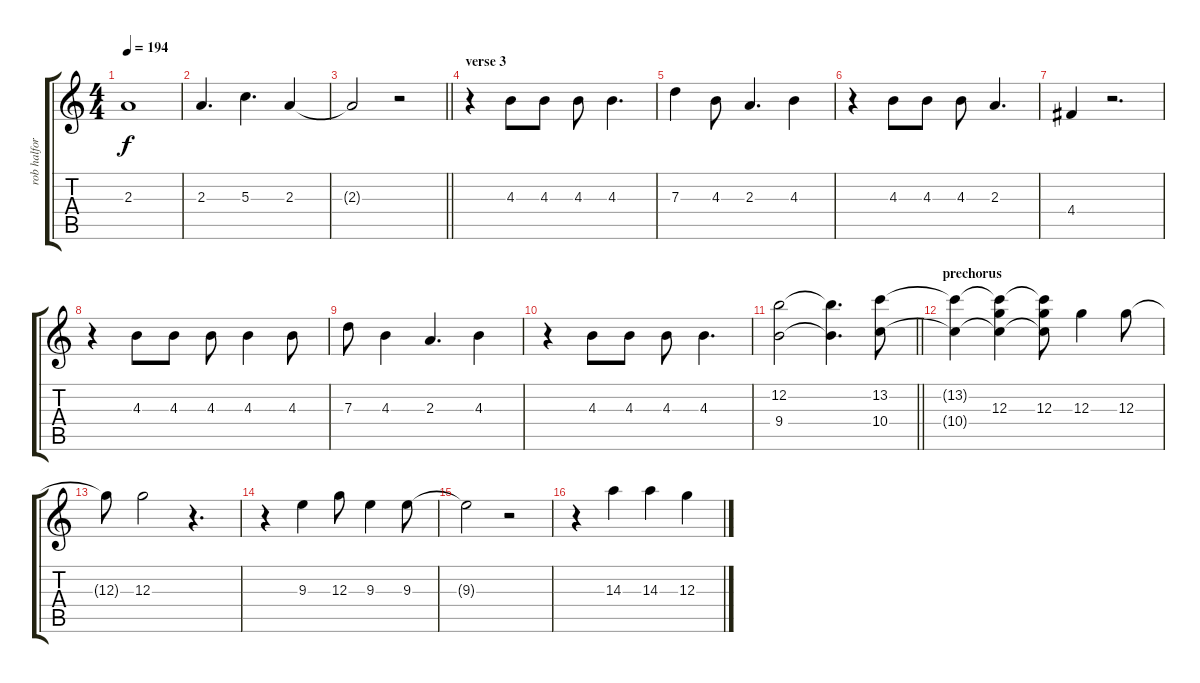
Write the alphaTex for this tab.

\track ("rob halford" "rob halfor") {instrument distortionguitar}
\staff {score tabs}
\tuning (E4 B3 G3 D3 A2 E2) {hide}
\ts (4 4)
\tempo 194
\clef g2
\ks c
2.3{t}.1{dy f} |
2.3.4{d} 5.3.4{d} 2.3.4 |
\barLineRight lightlight
2.3{t}.2 r.2 |
\section ("" "verse 3")
r.4 4.3.8 4.3.8 4.3.8 4.3.4{d} |
7.3.4 4.3.8 2.3.4{d} 4.3.4 |
r.4 4.3.8 4.3.8 4.3.8 2.3.4{d} |
4.4.4 r.2{d} |
r.4 4.3.8 4.3.8 4.3.8 4.3.4 4.3.8 |
7.3.8 4.3.4 2.3.4{d} 4.3.4 |
r.4 4.3.8 4.3.8 4.3.8 4.3.4{d} |
\barLineRight lightlight
(12.2 9.4).2 (12.2{t} 9.4{t}).4{d} (13.2 10.4).8 |
\section ("" "prechorus")
(13.2{t} 10.4{t}).4 (13.2{t} 12.3 10.4{t}).4 (13.2{t} 12.3 10.4{t}).8 12.3.4 12.3.8 |
12.3{t}.8 12.3.2 r.4{d} |
r.4 9.3.4 12.3.8 9.3.4 9.3.8 |
9.3{t}.2 r.2 |
r.4 14.3.4 14.3.4 12.3.4
